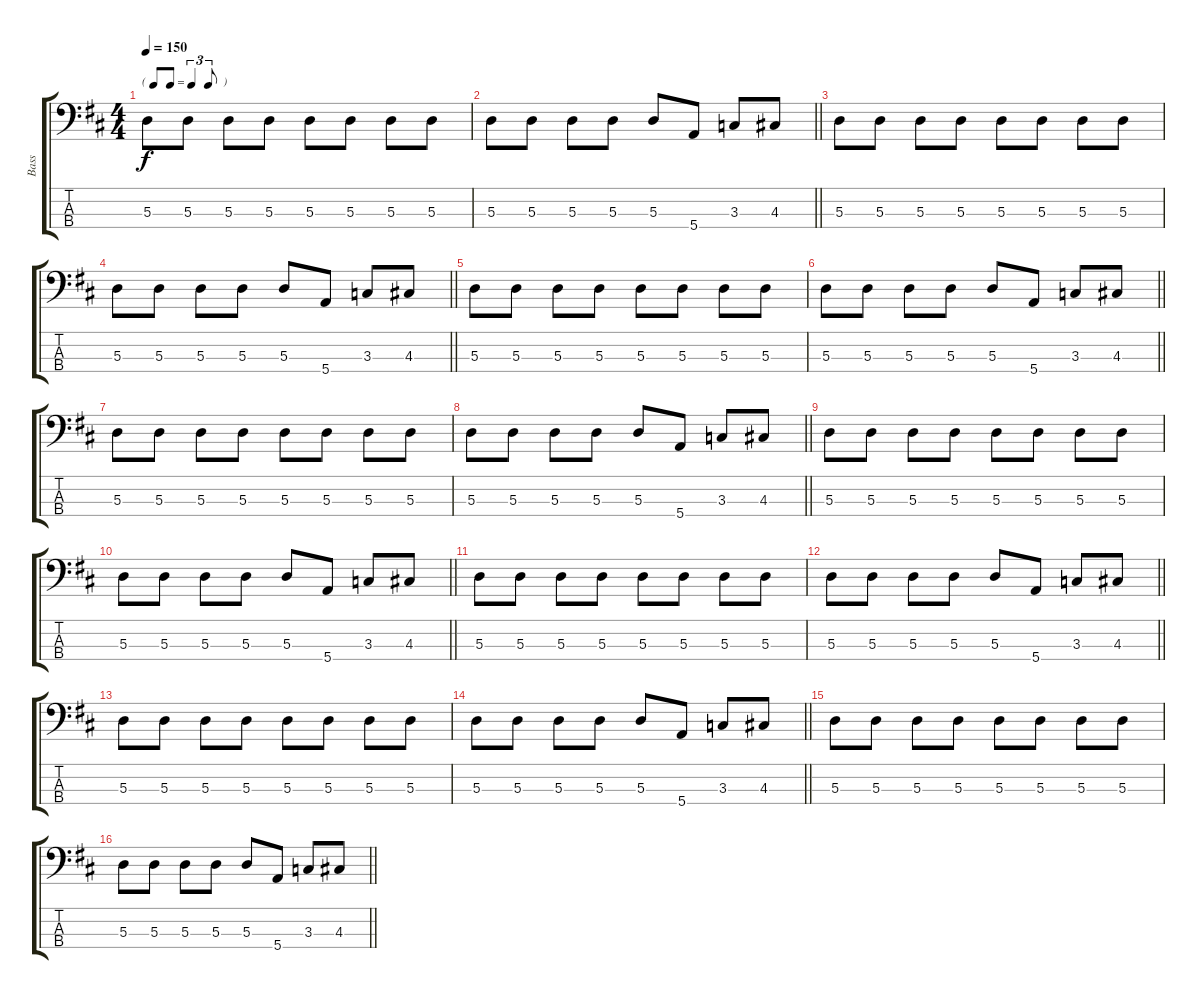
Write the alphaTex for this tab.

\track ("Bass" "Bass") {instrument electricbassfinger}
\staff {score tabs}
\tuning (G2 D2 A1 E1) {hide}
\ts (4 4)
\tf triplet8th
\tempo 150
\clef f4
\ks d
5.3.8{dy f} 5.3.8 5.3.8 5.3.8 5.3.8 5.3.8 5.3.8 5.3.8 |
\barLineRight lightlight
5.3.8 5.3.8 5.3.8 5.3.8 5.3.8 5.4.8 3.3.8 4.3.8 |
5.3.8 5.3.8 5.3.8 5.3.8 5.3.8 5.3.8 5.3.8 5.3.8 |
\barLineRight lightlight
5.3.8 5.3.8 5.3.8 5.3.8 5.3.8 5.4.8 3.3.8 4.3.8 |
5.3.8 5.3.8 5.3.8 5.3.8 5.3.8 5.3.8 5.3.8 5.3.8 |
\barLineRight lightlight
5.3.8 5.3.8 5.3.8 5.3.8 5.3.8 5.4.8 3.3.8 4.3.8 |
5.3.8 5.3.8 5.3.8 5.3.8 5.3.8 5.3.8 5.3.8 5.3.8 |
\barLineRight lightlight
5.3.8 5.3.8 5.3.8 5.3.8 5.3.8 5.4.8 3.3.8 4.3.8 |
5.3.8 5.3.8 5.3.8 5.3.8 5.3.8 5.3.8 5.3.8 5.3.8 |
\barLineRight lightlight
5.3.8 5.3.8 5.3.8 5.3.8 5.3.8 5.4.8 3.3.8 4.3.8 |
5.3.8 5.3.8 5.3.8 5.3.8 5.3.8 5.3.8 5.3.8 5.3.8 |
\barLineRight lightlight
5.3.8 5.3.8 5.3.8 5.3.8 5.3.8 5.4.8 3.3.8 4.3.8 |
5.3.8 5.3.8 5.3.8 5.3.8 5.3.8 5.3.8 5.3.8 5.3.8 |
\barLineRight lightlight
5.3.8 5.3.8 5.3.8 5.3.8 5.3.8 5.4.8 3.3.8 4.3.8 |
5.3.8 5.3.8 5.3.8 5.3.8 5.3.8 5.3.8 5.3.8 5.3.8 |
\barLineRight lightlight
5.3.8 5.3.8 5.3.8 5.3.8 5.3.8 5.4.8 3.3.8 4.3.8
